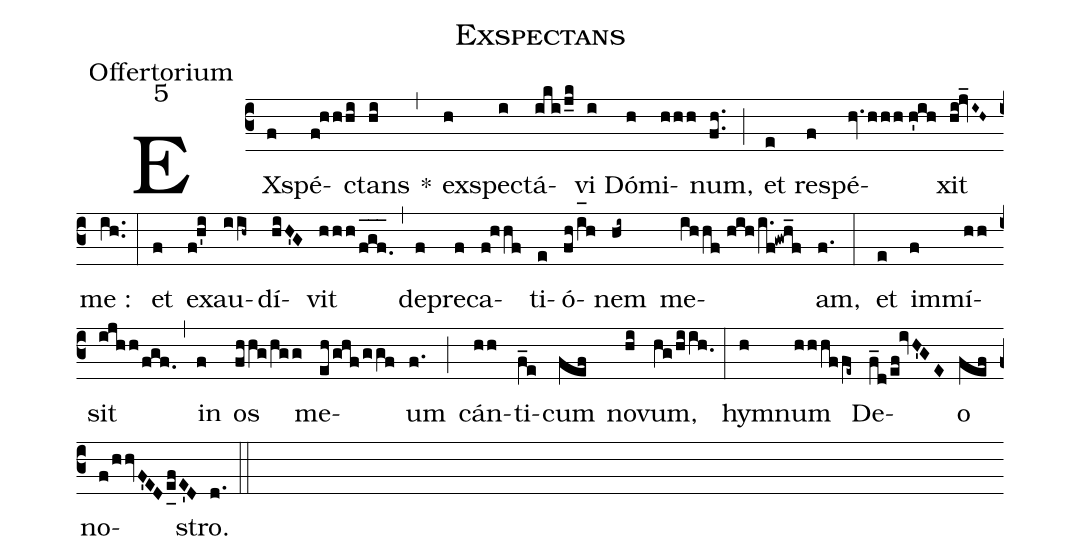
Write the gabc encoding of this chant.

name:Exspectans;
office-part:Offertorium;
mode:5;
%%
(c3) EX(f)spé(f!hhhi)ctans(hi) *(,) ex(h)spe(i)ctá(iki/j_k)vi(i) Dó(h)mi(hhh)num,(fh..) (;) et(e) re(f)spé(hv.hhh//h'ih)xit(hi!jv_I~H~) me :(ih..) (:) et(f) ex(f!h'i)au(iih~)dí(hiH'G)vit(hhh/f_[oh:h]g_[oh:h]f._[oh:h]) (,) de(f)pre(f)ca(f!hhf)ti(e)ó(fh/i_[oh:h]h)nem(hi~) me(ihhf//hih/i.f!gwh_f)am,(f.) (:) et(e) im(f)mí(hh)sit(ijhh/fgf.) (,) in(f) os(fhhg/hgg) me(eh/ghf/ggf)um(f.) (;) cán(hh)ti(f_e)cum(fef) no(hi)vum,(hg/hiih.0) (:) hy(h)mnum(hhhffe~) De(f_d/ef!ivH'GE)o(fef) no(f/hhvF'EDe_[uh:l]fE'D)stro.(d.) (::)
